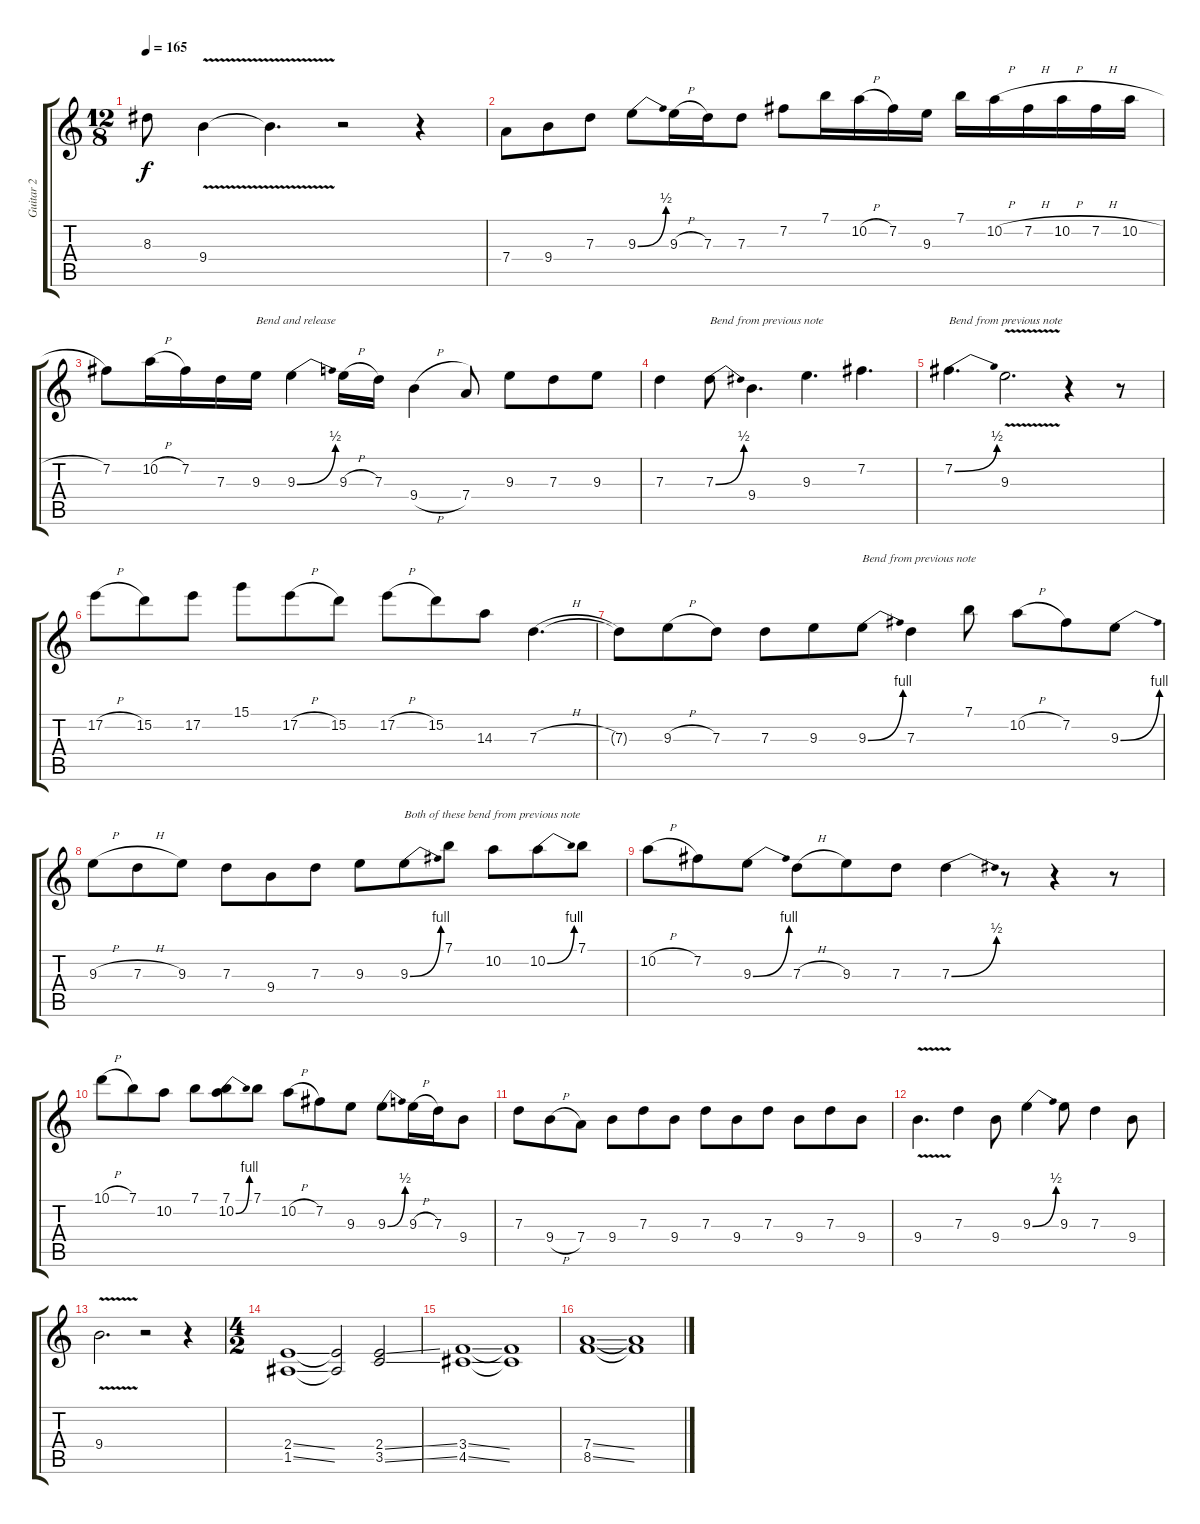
\track ("Guitar 2" "Guitar 2") {instrument distortionguitar}
\staff {score tabs}
\tuning (E4 B3 G3 D3 A2 E2) {hide}
\ts (12 8)
\tempo 165
\clef g2
\ks c
8.3.8{dy f} 9.4{v}.4 9.4{t}.4{d} r.2 r.4 |
7.4.8 9.4.8 7.3.8 9.3{be (bend 0 0 60 2)}.8 9.3{h}.16 7.3.16 7.3.8 7.2.8 7.1.16 10.2{h}.16 7.2.16 9.3.16 7.1.16 10.2{h}.16 7.2{h}.16 10.2{h}.16 7.2{h}.16 10.2{h}.16 |
7.2.8 10.2{h}.16 7.2.16 7.3.16 9.3.16{txt "Bend and release"} 9.3{be (bend 0 0 60 2)}.4 9.3{h}.16 7.3.16 9.4{h}.4 7.4.8 9.3.8 7.3.8 9.3.8 |
7.3.4 7.3{be (bend 0 0 60 2)}.8{txt "Bend from previous note"} 9.4.4{d} 9.3.4{d} 7.2.4{d} |
7.2{be (bend 0 0 60 2)}.4{d txt "Bend from previous note"} 9.3{v}.2{d} r.4 r.8 |
17.2{h}.8 15.2.8 17.2.8 15.1.8 17.2{h}.8 15.2.8 17.2{h}.8 15.2.8 14.3.8 7.3{h}.4{d} |
7.3{t}.8 9.3{h}.8 7.3.8 7.3.8 9.3.8 9.3{be (bend 0 0 60 4)}.8{txt "Bend from previous note"} 7.3.4 7.1.8 10.2{h}.8 7.2.8 9.3{be (bend 0 0 60 4)}.8 |
9.3{h}.8 7.3{h}.8 9.3.8 7.3.8 9.4.8 7.3.8 9.3.8 9.3{be (bend 0 0 60 4)}.8{txt "Both of these bend from previous note"} 7.1.8 10.2.8 10.2{be (bend 0 0 60 4)}.8 7.1.8 |
10.2{h}.8 7.2.8 9.3{be (bend 0 0 60 4)}.8 7.3{h}.8 9.3.8 7.3.8 7.3{be (bend 0 0 60 2)}.4 r.8 r.4 r.8 |
10.1{h}.8 7.1.8 10.2.8 7.1.8 (7.1 10.2{be (bend 0 0 60 4)}).8 7.1.8 10.2{h}.8 7.2.8 9.3.8 9.3{be (bend 0 0 60 2)}.8 9.3{h}.16 7.3.16 9.4.8 |
7.3.8 9.4{h}.8 7.4.8 9.4.8 7.3.8 9.4.8 7.3.8 9.4.8 7.3.8 9.4.8 7.3.8 9.4.8 |
9.4{v}.4{d} 7.3.4 9.4.8 9.3{be (bend 0 0 60 2)}.4 9.3.8 7.3.4 9.4.8 |
9.4{v}.2{d} r.2 r.4 |
\ts (4 2)
(2.4{ss} 1.5{ss}).1 (2.4{t} 1.5{t}).2 (2.4{ss} 3.5{ss}).2 |
(3.4{ss} 4.5{ss}).1 (3.4{t} 4.5{t}).1 |
(7.4{ss} 8.5{ss}).1 (7.4{t} 8.5{t}).1
